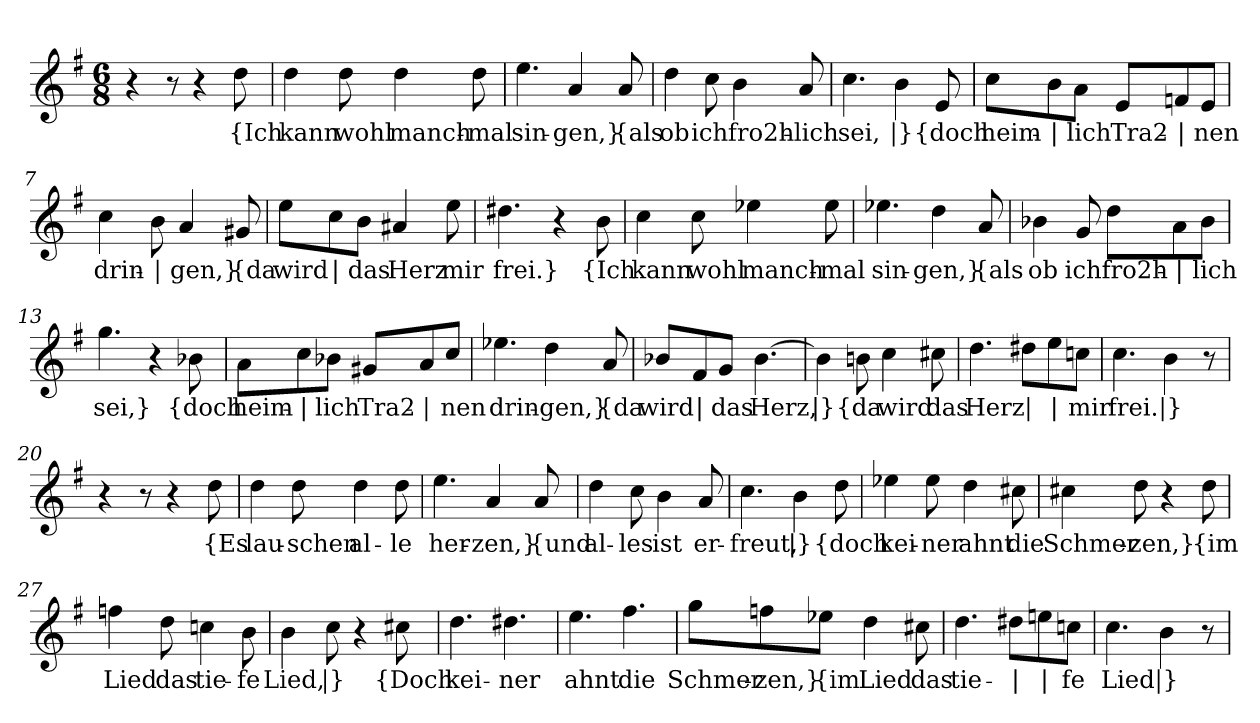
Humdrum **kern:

**kern	**text
*part1	*part1
*staff1	*staff1
*clefG2	*
*k[f#]	*
*M6/8	*
=1	=1
4r	.
8r	.
4r	.
!	!LO:LY:b
8dd\	{Ich
=2	=2
!	!LO:LY:b
4dd\	kann
!	!LO:LY:b
8dd\	wohl
!	!LO:LY:b
4dd\	manch-
!	!LO:LY:b
8dd\	-mal
=3	=3
!	!LO:LY:b
4.ee\	sin-
!	!LO:LY:b
4a/	-gen,}
!	!LO:LY:b
8a/	{als
=4	=4
!	!LO:LY:b
4dd\	ob
!	!LO:LY:b
8cc\	ich
!	!LO:LY:b
4b\	fro2h-
!	!LO:LY:b
8a/	-lich
=5	=5
!	!LO:LY:b
4.cc\	sei,
!	!LO:LY:b
4b\	|}
!	!LO:LY:b
8e/	{doch
!!LO:LB:g=z
=6	=6
!	!LO:LY:b
8cc\L	heim-
!	!LO:LY:b
8b\	|
!	!LO:LY:b
8a\J	-lich
!	!LO:LY:b
8e/L	Tra2-
!	!LO:LY:b
8fn/	|
!	!LO:LY:b
8e/J	-nen
=7	=7
!	!LO:LY:b
4cc\	drin-
!	!LO:LY:b
8b\	|
!	!LO:LY:b
4a/	-gen,}
!	!LO:LY:b
8g#X/	{da
=8	=8
!	!LO:LY:b
8ee\L	wird
!	!LO:LY:b
8cc\	|
!	!LO:LY:b
8b\J	das
!	!LO:LY:b
4a#X/	Herz
!	!LO:LY:b
8ee\	mir
=9	=9
!	!LO:LY:b
4.dd#X\	frei.}
4r	.
!	!LO:LY:b
8b\	{Ich
=10	=10
!	!LO:LY:b
4cc\	kann
!	!LO:LY:b
8cc\	wohl
!	!LO:LY:b
4ee-X\	manch-
!	!LO:LY:b
8ee-\	-mal
!!LO:LB:g=z
=11	=11
!	!LO:LY:b
4.ee-X\	sin-
!	!LO:LY:b
4dd\	-gen,}
!	!LO:LY:b
8a/	{als
=12	=12
!	!LO:LY:b
4b-X\	ob
!	!LO:LY:b
8g/	ich
!	!LO:LY:b
8dd\L	fro2h-
!	!LO:LY:b
8a\	|
!	!LO:LY:b
8b-\J	-lich
=13	=13
!	!LO:LY:b
4.gg\	sei,}
4r	.
!	!LO:LY:b
8b-X\	{doch
=14	=14
!	!LO:LY:b
8a\L	heim-
!	!LO:LY:b
8cc\	|
!	!LO:LY:b
8b-X\J	-lich
!	!LO:LY:b
8g#X/L	Tra2-
!	!LO:LY:b
8a/	|
!	!LO:LY:b
8cc/J	-nen
=15	=15
!	!LO:LY:b
4.ee-X\	drin-
!	!LO:LY:b
4dd\	-gen,}
!	!LO:LY:b
8a/	{da
!!LO:LB:g=z
=16	=16
!	!LO:LY:b
8b-X/L	wird
!	!LO:LY:b
8f#/	|
!	!LO:LY:b
8g/J	das
!	!LO:LY:b
[4.b-\	Herz,
=17	=17
!	!LO:LY:b
4b-\]	|}
!	!LO:LY:b
8bn\	{da
!	!LO:LY:b
4cc\	wird
!	!LO:LY:b
8cc#X\	das
=18	=18
!	!LO:LY:b
4.dd\	Herz
!	!LO:LY:b
8dd#X\L	|
!	!LO:LY:b
8ee\	|
!	!LO:LY:b
8ccn\J	mir
=19	=19
!	!LO:LY:b
4.cc\	frei.
!	!LO:LY:b
4b\	|}
8r	.
=20	=20
4r	.
8r	.
4r	.
!	!LO:LY:b
8dd\	{Es
=21	=21
!	!LO:LY:b
4dd\	lau-
!	!LO:LY:b
8dd\	-schen
!	!LO:LY:b
4dd\	al-
!	!LO:LY:b
8dd\	-le
!!LO:LB:g=z
=22	=22
!	!LO:LY:b
4.ee\	her-
!	!LO:LY:b
4a/	-zen,}
!	!LO:LY:b
8a/	{und
=23	=23
!	!LO:LY:b
4dd\	al-
!	!LO:LY:b
8cc\	-les
!	!LO:LY:b
4b\	ist
!	!LO:LY:b
8a/	er-
=24	=24
!	!LO:LY:b
4.cc\	-freut,
!	!LO:LY:b
4b\	|}
!	!LO:LY:b
8dd\	{doch
=25	=25
!	!LO:LY:b
4ee-X\	kei-
!	!LO:LY:b
8ee-\	-ner
!	!LO:LY:b
4dd\	ahnt
!	!LO:LY:b
8cc#X\	die
=26	=26
!	!LO:LY:b
4cc#X\	Schmer-
!	!LO:LY:b
8dd\	-zen,}
4r	.
!	!LO:LY:b
8dd\	{im
=27	=27
!	!LO:LY:b
4ffn\	Lied
!	!LO:LY:b
8dd\	das
!	!LO:LY:b
4ccn\	tie-
!	!LO:LY:b
8b\	-fe
!!LO:LB:g=z
=28	=28
!	!LO:LY:b
4b\	Lied,
!	!LO:LY:b
8cc\	|}
4r	.
!	!LO:LY:b
8cc#X\	{Doch
=29	=29
!	!LO:LY:b
4.dd\	kei-
!	!LO:LY:b
4.dd#X\	-ner
=30	=30
!	!LO:LY:b
4.ee\	ahnt
!	!LO:LY:b
4.ff#\	die
=31	=31
!	!LO:LY:b
8gg\L	Schmer-
!	!LO:LY:b
8ffn\	-zen,}
!	!LO:LY:b
8ee-X\J	{im
!	!LO:LY:b
4dd\	Lied
!	!LO:LY:b
8cc#X\	das
=32	=32
!	!LO:LY:b
4.dd\	tie-
!	!LO:LY:b
8dd#X\L	|
!	!LO:LY:b
8een\	|
!	!LO:LY:b
8ccn\J	-fe
=33	=33
!	!LO:LY:b
4.cc\	Lied
!	!LO:LY:b
4b\	|}
8r	.
=	=
*-	*-
